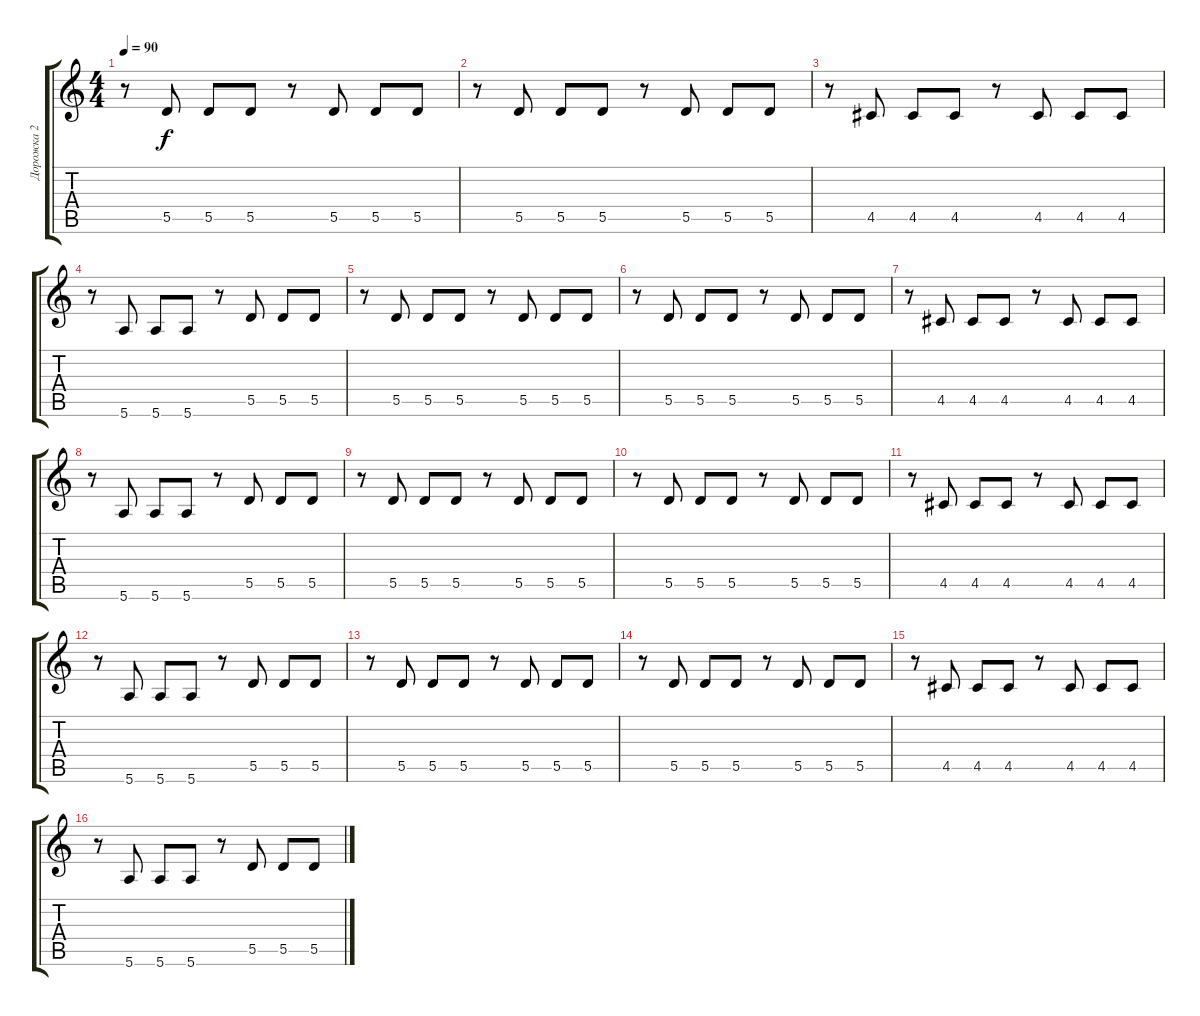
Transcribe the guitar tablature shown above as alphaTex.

\track ("Дорожка 2" "Дорожка 2") {instrument acousticguitarsteel}
\staff {score tabs}
\tuning (E4 B3 G3 D3 A2 E2) {hide}
\ts (4 4)
\tempo 90
\clef g2
\ks c
r.8{dy f} 5.5.8 5.5.8 5.5.8 r.8 5.5.8 5.5.8 5.5.8 |
r.8 5.5.8 5.5.8 5.5.8 r.8 5.5.8 5.5.8 5.5.8 |
r.8 4.5.8 4.5.8 4.5.8 r.8 4.5.8 4.5.8 4.5.8 |
r.8 5.6.8 5.6.8 5.6.8 r.8 5.5.8 5.5.8 5.5.8 |
r.8 5.5.8 5.5.8 5.5.8 r.8 5.5.8 5.5.8 5.5.8 |
r.8 5.5.8 5.5.8 5.5.8 r.8 5.5.8 5.5.8 5.5.8 |
r.8 4.5.8 4.5.8 4.5.8 r.8 4.5.8 4.5.8 4.5.8 |
r.8 5.6.8 5.6.8 5.6.8 r.8 5.5.8 5.5.8 5.5.8 |
r.8 5.5.8 5.5.8 5.5.8 r.8 5.5.8 5.5.8 5.5.8 |
r.8 5.5.8 5.5.8 5.5.8 r.8 5.5.8 5.5.8 5.5.8 |
r.8 4.5.8 4.5.8 4.5.8 r.8 4.5.8 4.5.8 4.5.8 |
r.8 5.6.8 5.6.8 5.6.8 r.8 5.5.8 5.5.8 5.5.8 |
r.8 5.5.8 5.5.8 5.5.8 r.8 5.5.8 5.5.8 5.5.8 |
r.8 5.5.8 5.5.8 5.5.8 r.8 5.5.8 5.5.8 5.5.8 |
r.8 4.5.8 4.5.8 4.5.8 r.8 4.5.8 4.5.8 4.5.8 |
r.8 5.6.8 5.6.8 5.6.8 r.8 5.5.8 5.5.8 5.5.8
